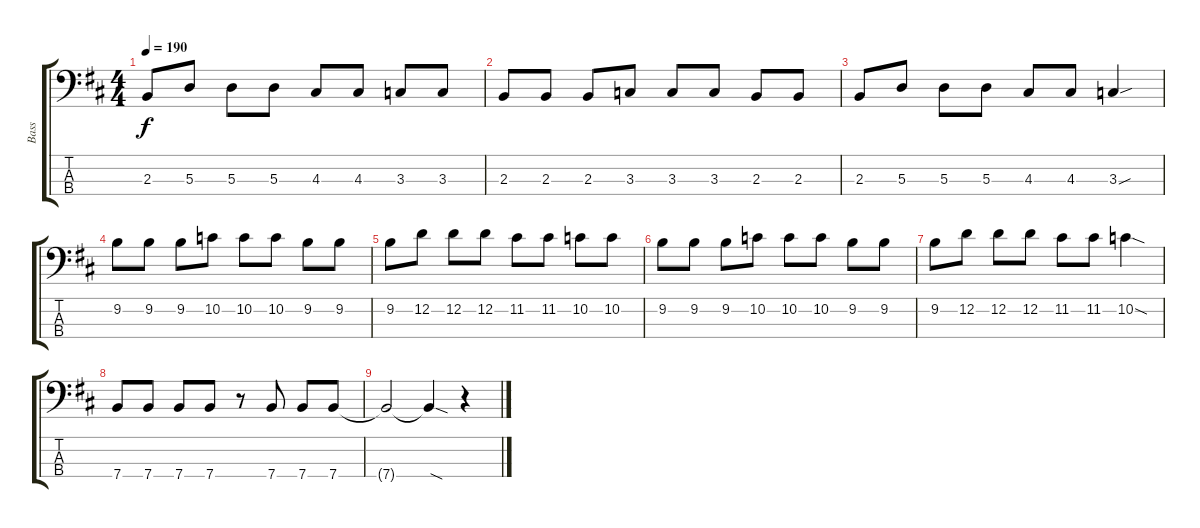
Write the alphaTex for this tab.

\track ("Bass" "Bass") {instrument electricbassfinger}
\staff {score tabs}
\tuning (G2 D2 A1 E1) {hide}
\ts (4 4)
\tempo 190
\clef f4
\ks d
2.3.8{dy f} 5.3.8 5.3.8 5.3.8 4.3.8 4.3.8 3.3.8 3.3.8 |
2.3.8 2.3.8 2.3.8 3.3.8 3.3.8 3.3.8 2.3.8 2.3.8 |
2.3.8 5.3.8 5.3.8 5.3.8 4.3.8 4.3.8 3.3{sou}.4 |
9.2.8 9.2.8 9.2.8 10.2.8 10.2.8 10.2.8 9.2.8 9.2.8 |
9.2.8 12.2.8 12.2.8 12.2.8 11.2.8 11.2.8 10.2.8 10.2.8 |
9.2.8 9.2.8 9.2.8 10.2.8 10.2.8 10.2.8 9.2.8 9.2.8 |
9.2.8 12.2.8 12.2.8 12.2.8 11.2.8 11.2.8 10.2{sod}.4 |
7.4.8 7.4.8 7.4.8 7.4.8 r.8 7.4.8 7.4.8 7.4.8 |
7.4{t}.2 7.4{sod t}.4 r.4
